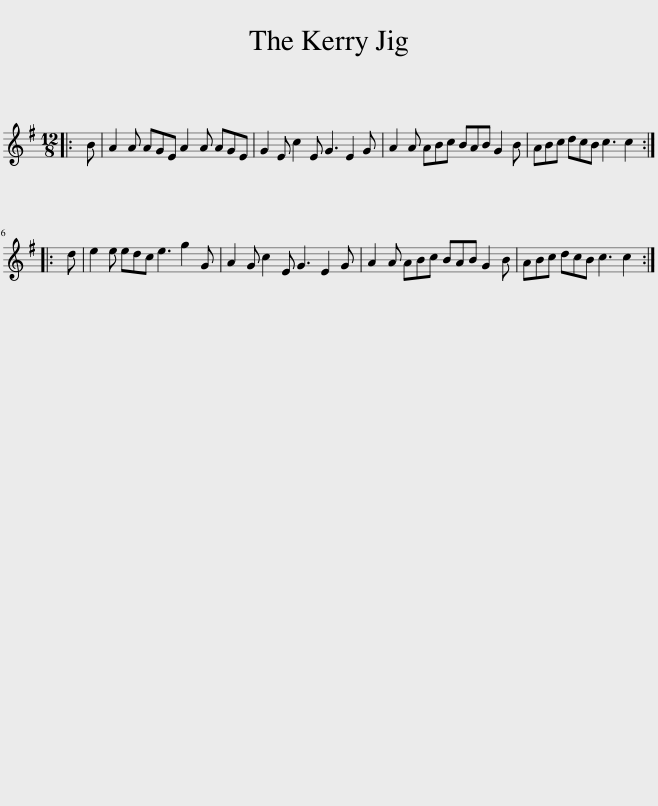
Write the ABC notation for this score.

X:1
L:1/8
M:12/8
I:linebreak $
K:G
V:1 treble
V:1
|: B | A2 A AGE A2 A AGE | G2 E c2 E G3 E2 G | A2 A ABc BAB G2 B | ABc dcB c3 c2 ::$ %5
 d | e2 e edc e3 g2 G | A2 G c2 E G3 E2 G | A2 A ABc BAB G2 B | ABc dcB c3 c2 :| %10
